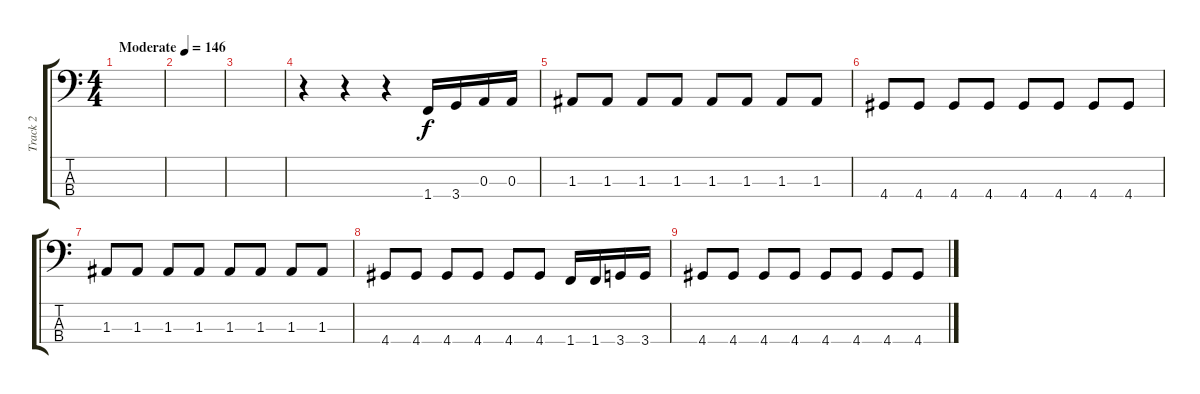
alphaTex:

\track ("Track 2" "Track 2") {instrument electricbasspick}
\staff {score tabs}
\tuning (G2 D2 A1 E1) {hide}
\ts (4 4)
\tempo (146 "Moderate")
\clef f4
\ks c
|
|
|
r.4 r.4 r.4 1.4.16 3.4.16 0.3.16 0.3.16 |
1.3.8 1.3.8 1.3.8 1.3.8 1.3.8 1.3.8 1.3.8 1.3.8 |
4.4.8 4.4.8 4.4.8 4.4.8 4.4.8 4.4.8 4.4.8 4.4.8 |
1.3.8 1.3.8 1.3.8 1.3.8 1.3.8 1.3.8 1.3.8 1.3.8 |
4.4.8 4.4.8 4.4.8 4.4.8 4.4.8 4.4.8 1.4.16 1.4.16 3.4.16 3.4.16 |
4.4.8 4.4.8 4.4.8 4.4.8 4.4.8 4.4.8 4.4.8 4.4.8
